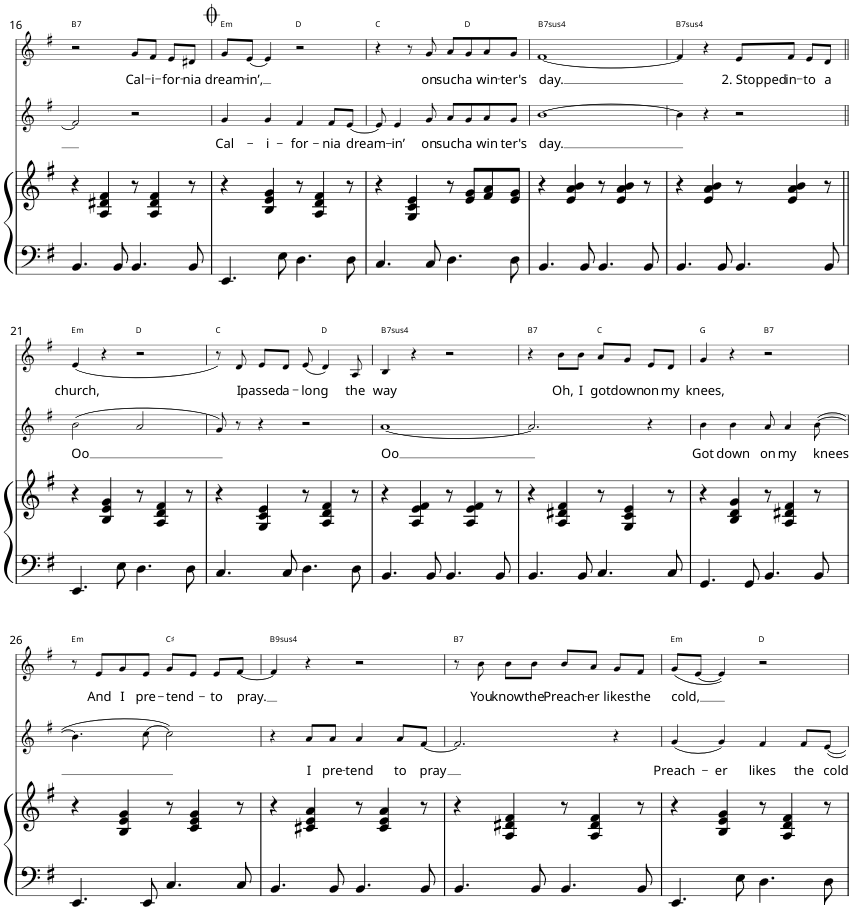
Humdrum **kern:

**kern	**kern	**kern	**text	**kern	**text	**harte
*part3	*part3	*part2	*part2	*part1	*part1	*part1
*staff4	*staff3	*staff2	*staff2	*staff1	*staff1	*
*I"Piano	*	*I"Alto	*	*I"Soprano	*	*
*I'Pno	*	*	*	*	*	*
!!LO:PB:g=z
*clefF4	*clefG2	*clefG2	*	*clefG2	*	*
*k[f#]	*k[f#]	*k[f#]	*	*k[f#]	*	*
*M4/4	*M4/4	*M4/4	*	*M4/4	*	*
=16	=16	=16	=16	=16	=16	=16
!	!	!	!	!	!	!LO:H:kt=7
4.BB/	4r	2f#/]	.	2r	.	B:7
.	4A/ 4d#X/ 4f#/	.	.	.	.	.
8BB/	.	.	.	.	.	.
!	!	!	!	!	!LO:LY:b	!
4.BB/	8r	2r	.	8g/L	Cal-	.
!	!	!	!	!	!LO:LY:b	!
.	4A/ 4d#/ 4f#/	.	.	8f#/J	-i-	.
!	!	!	!	!	!LO:LY:b	!
.	.	.	.	8e/L	-for-	.
!	!	!	!	!	!LO:LY:b	!
8BB/	8r	.	.	8d#X/J	-nia	.
=17	=17	=17	=17	=17	=17	=17
!	!	!	!LO:LY:b	!	!LO:LY:b	!LO:H:kt=m
4.EE/	4r	4g/	Cal-	8g/L	dream-	E:min
!	!	!	!	!	!LO:LY:b	!
.	.	.	.	[8e/J	-in’,	.
!	!	!	!LO:LY:b	!	!	!
.	4B/ 4e/ 4g/	4g/	-i-	4e/]	.	.
8E\	.	.	.	.	.	.
!	!	!	!LO:LY:b	!	!	!
4.D\	8r	4f#/	-for-	2r	.	D:maj
.	4A/ 4d/ 4f#/	.	.	.	.	.
!	!	!	!LO:LY:b	!	!	!
.	.	8f#/L	-nia	.	.	.
!	!	!	!LO:LY:b	!	!	!
8D\	8r	[8e/J	dream-	.	.	.
=18	=18	=18	=18	=18	=18	=18
4.C/	4r	8e/]	.	4r	.	C:maj
!	!	!	!LO:LY:b	!	!	!
.	.	4e/	-in’	.	.	.
.	4G/ 4c/ 4e/	.	.	8r	.	.
!	!	!	!LO:LY:b	!	!LO:LY:b	!
8C/	.	8g/	on	8g/	on	.
!	!	!	!LO:LY:b	!	!LO:LY:b	!
4.D\	8r	8a/L	such	8a/L	such	.
!	!	!	!LO:LY:b	!	!LO:LY:b	!
.	8e/ 8g/L	8g/	a	8g/	a	D:maj
!	!	!	!LO:LY:b	!	!LO:LY:b	!
.	8f#/ 8a/	8a/	win	8a/	win-	.
!	!	!	!LO:LY:b	!	!LO:LY:b	!
8D\	8e/ 8g/J	8g/J	ter's	8g/J	-ter's	.
=19	=19	=19	=19	=19	=19	=19
!	!	!	!LO:LY:b	!	!LO:LY:b	!LO:H:kt=74
4.BB/	4r	[1b	day.	[1f#	-day.	B:sus4(7)
.	4e/ 4a/ 4b/	.	.	.	.	.
8BB/	.	.	.	.	.	.
4.BB/	8r	.	.	.	.	.
.	4e/ 4a/ 4b/	.	.	.	.	.
8BB/	8r	.	.	.	.	.
=20	=20	=20	=20	=20	=20	=20
!	!	!	!	!	!	!LO:H:kt=74
4.BB/	4r	4b\]	.	4f#/]	.	B:sus4(7)
.	4e/ 4a/ 4b/	4r	.	4r	.	.
8BB/	.	.	.	.	.	.
!	!	!	!	!	!LO:LY:b	!
4.BB/	8r	2r	.	8e/L	2. Stopped	.
!	!	!	!	!	!LO:LY:b	!
.	4e/ 4a/ 4b/	.	.	8f#/J	in-	.
!	!	!	!	!	!LO:LY:b	!
.	.	.	.	8e/L	-to	.
!	!	!	!	!	!LO:LY:b	!
8BB/	8r	.	.	8d/J	a	.
!!LO:LB:g=z
=21||	=21||	=21||	=21||	=21||	=21||	=21||
!	!	!	!LO:LY:b	!	!LO:LY:b	!LO:H:kt=m
4.EE/	4r	(2b\	Oo	(4e/	church,	E:min
.	4B/ 4e/ 4g/	.	.	4r	.	.
8E\	.	.	.	.	.	.
4.D\	8r	2a/	.	2r	.	D:maj
.	4A/ 4d/ 4f#/	.	.	.	.	.
8D\	8r	.	.	.	.	.
=22	=22	=22	=22	=22	=22	=22
4.C/	4r	8g/)	.	8r)	.	C:maj
!	!	!	!	!	!LO:LY:b	!
.	.	8r	.	8d/	I	.
!	!	!	!	!	!LO:LY:b	!
.	4G/ 4c/ 4e/	4r	.	8e/L	passed	.
!	!	!	!	!	!LO:LY:b	!
8C/	.	.	.	8d/J	a-	.
!	!	!	!	!	!LO:LY:b	!
4.D\	8r	2r	.	(8e/	-long	.
.	4A/ 4d/ 4f#/	.	.	4d/)	.	D:maj
!	!	!	!	!	!LO:LY:b	!
8D\	8r	.	.	8A/	the	.
=23	=23	=23	=23	=23	=23	=23
!	!	!	!LO:LY:b	!	!LO:LY:b	!LO:H:kt=74
4.BB/	4r	[1a	Oo	4B/	way	B:sus4(7)
.	4A/ 4e/ 4f#/	.	.	4r	.	.
8BB/	.	.	.	.	.	.
4.BB/	8r	.	.	2r	.	.
.	4A/ 4e/ 4f#/	.	.	.	.	.
8BB/	8r	.	.	.	.	.
=24	=24	=24	=24	=24	=24	=24
!	!	!	!	!	!	!LO:H:kt=7
4.BB/	4r	2.a/]	.	4r	.	B:7
!	!	!	!	!	!LO:LY:b	!
.	4A/ 4d#X/ 4f#/	.	.	8b\L	Oh,	.
!	!	!	!	!	!LO:LY:b	!
8BB/	.	.	.	8b\J	I	.
!	!	!	!	!	!LO:LY:b	!
4.C/	8r	.	.	8a/L	got	C:maj
!	!	!	!	!	!LO:LY:b	!
.	4G/ 4c/ 4e/	.	.	8g/J	down	.
!	!	!	!	!	!LO:LY:b	!
.	.	4r	.	8e/L	on	.
!	!	!	!	!	!LO:LY:b	!
8C/	8r	.	.	8d/J	my	.
=25	=25	=25	=25	=25	=25	=25
!	!	!	!LO:LY:b	!	!LO:LY:b	!
4.GG/	4r	4b\	Got	4g/	knees,	G:maj
!	!	!	!LO:LY:b	!	!	!
.	4B/ 4d/ 4g/	4b\	down	4r	.	.
8GG/	.	.	.	.	.	.
!	!	!	!LO:LY:b	!	!	!LO:H:kt=7
4.BB/	8r	8a/	on	2r	.	B:7
!	!	!	!LO:LY:b	!	!	!
.	4A/ 4d#X/ 4f#/	4a/	my	.	.	.
!	!	!	!LO:LY:b	!	!	!
8BB/	8r	([8b\	-knees	.	.	.
!!LO:LB:g=z
=26	=26	=26	=26	=26	=26	=26
!	!	!	!	!	!	!LO:H:kt=m
4.EE/	4r	4.b\]	.	8r	.	E:min
!	!	!	!	!	!LO:LY:b	!
.	.	.	.	8e/L	And	.
!	!	!	!	!	!LO:LY:b	!
.	4B/ 4e/ 4g/	.	.	8g/	I	.
!	!	!	!	!	!LO:LY:b	!
8EE/	.	[8cc\	.	8e/J	pre-	.
!	!	!	!	!	!LO:LY:b	!
4.C/	8r	2cc\])	.	8g/L	-tend-	C#:maj
.	4c/ 4e/ 4g/	.	.	8e/J	.	.
!	!	!	!	!	!LO:LY:b	!
.	.	.	.	8e/L	-to	.
!	!	!	!	!	!LO:LY:b	!
8C/	8r	.	.	[8f#/J	-pray.	.
=27	=27	=27	=27	=27	=27	=27
!	!	!	!	!	!	!LO:H:kt=94
4.BB/	4r	4r	.	4f#/]	.	B:sus4(7,9)
!	!	!	!LO:LY:b	!	!	!
.	4c#X/ 4e/ 4a/	8a/L	I	4r	.	.
!	!	!	!LO:LY:b	!	!	!
8BB/	.	8a/J	pre-	.	.	.
!	!	!	!LO:LY:b	!	!	!
4.BB/	8r	4a/	-tend	2r	.	.
.	4c#/ 4e/ 4a/	.	.	.	.	.
!	!	!	!LO:LY:b	!	!	!
.	.	8a/L	to	.	.	.
!	!	!	!LO:LY:b	!	!	!
8BB/	8r	[8f#/J	-pray	.	.	.
=28	=28	=28	=28	=28	=28	=28
!	!	!	!	!	!	!LO:H:kt=7
4.BB/	4r	2.f#/]	.	8r	.	B:7
!	!	!	!	!	!LO:LY:b	!
.	.	.	.	8b\	You	.
!	!	!	!	!	!LO:LY:b	!
.	4A/ 4d#X/ 4f#/	.	.	8b\L	know	.
!	!	!	!	!	!LO:LY:b	!
8BB/	.	.	.	8b\J	the	.
!	!	!	!	!	!LO:LY:b	!
4.BB/	8r	.	.	8b/L	Preach-	.
!	!	!	!	!	!LO:LY:b	!
.	4A/ 4d#/ 4f#/	.	.	8a/J	-er	.
!	!	!	!	!	!LO:LY:b	!
.	.	4r	.	8g/L	likes	.
!	!	!	!	!	!LO:LY:b	!
8BB/	8r	.	.	8f#/J	the	.
=29	=29	=29	=29	=29	=29	=29
!	!	!	!LO:LY:b	!	!LO:LY:b	!LO:H:kt=m
4.EE/	4r	(4g/	Preach-	(8g/L	-cold,	E:min
.	.	.	.	[8e/J	.	.
!	!	!	!LO:LY:b	!	!	!
.	4B/ 4e/ 4g/	4g/)	-er	4e/])	.	.
8E\	.	.	.	.	.	.
!	!	!	!LO:LY:b	!	!	!
4.D\	8r	4f#/	likes	2r	.	D:maj
.	4A/ 4d/ 4f#/	.	.	.	.	.
!	!	!	!LO:LY:b	!	!	!
.	.	8f#/L	the	.	.	.
!	!	!	!LO:LY:b	!	!	!
8D\	8r	[8e/J	cold	.	.	.
=	=	=	=	=	=	=
*-	*-	*-	*-	*-	*-	*-
